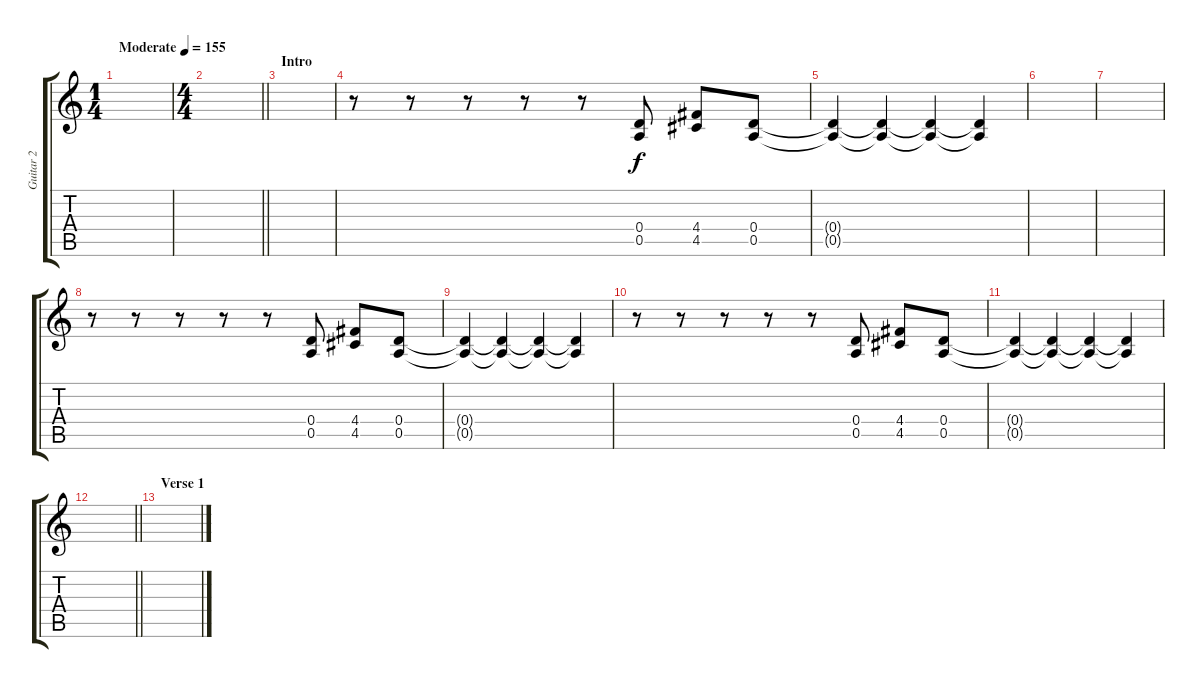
\track ("Guitar 2" "Guitar 2") {instrument overdrivenguitar}
\staff {score tabs}
\tuning (E4 B3 G3 D3 A2 D2) {hide}
\ts (1 4)
\tempo (155 "Moderate")
\clef g2
\ks c
|
\ts (4 4)
\barLineRight lightlight
|
\section ("" "Intro")
|
r.8 r.8 r.8 r.8 r.8 (0.4 0.5).8 (4.4 4.5).8 (0.4 0.5).8 |
(0.4{t} 0.5{t}).4 (0.4{t} 0.5{t}).4 (0.4{t} 0.5{t}).4 (0.4{t} 0.5{t}).4 |
|
|
r.8 r.8 r.8 r.8 r.8 (0.4 0.5).8 (4.4 4.5).8 (0.4 0.5).8 |
(0.4{t} 0.5{t}).4 (0.4{t} 0.5{t}).4 (0.4{t} 0.5{t}).4 (0.4{t} 0.5{t}).4 |
r.8 r.8 r.8 r.8 r.8 (0.4 0.5).8 (4.4 4.5).8 (0.4 0.5).8 |
(0.4{t} 0.5{t}).4 (0.4{t} 0.5{t}).4 (0.4{t} 0.5{t}).4 (0.4{t} 0.5{t}).4 |
\barLineRight lightlight
|
\section ("" "Verse 1")
